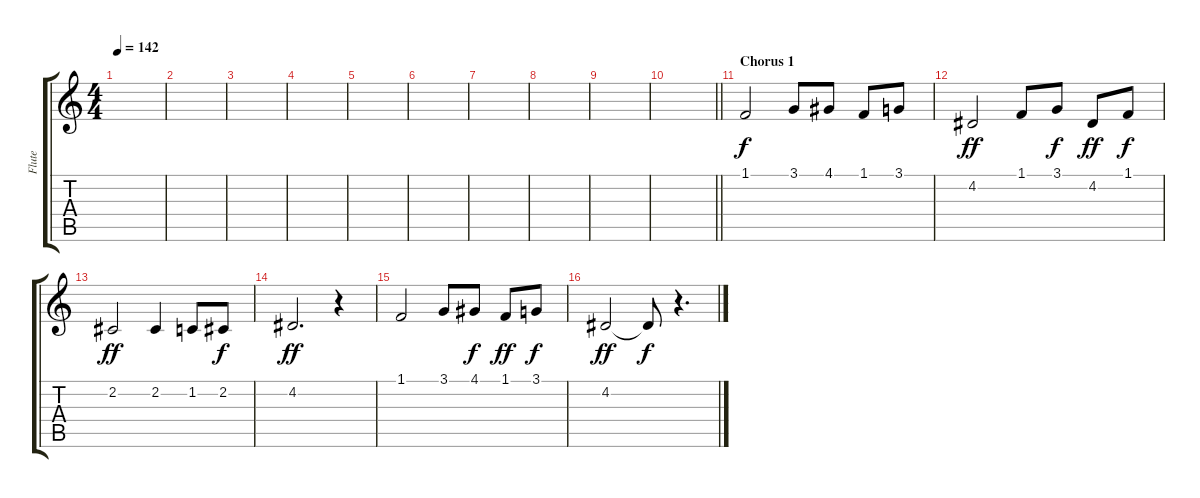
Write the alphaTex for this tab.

\track ("Flute" "Flute") {instrument flute}
\staff {score tabs}
\tuning (E4 B3 G3 D3 A2 E2) {hide}
\ts (4 4)
\tempo 142
\clef g2
\ks c
|
|
|
|
|
|
|
|
|
\barLineRight lightlight
|
\section ("" "Chorus 1")
1.1.2 3.1.8 4.1.8 1.1.8 3.1.8 |
4.2.2{dy ff} 1.1.8 3.1.8{dy f} 4.2.8{dy ff} 1.1.8{dy f} |
2.2.2{dy ff} 2.2.4 1.2.8 2.2.8{dy f} |
4.2.2{d dy ff volume 12} r.4 |
1.1.2{volume 11} 3.1.8 4.1.8{dy f} 1.1.8{dy ff} 3.1.8{dy f} |
4.2.2{dy ff} 4.2{t}.8{dy f} r.4{d}
